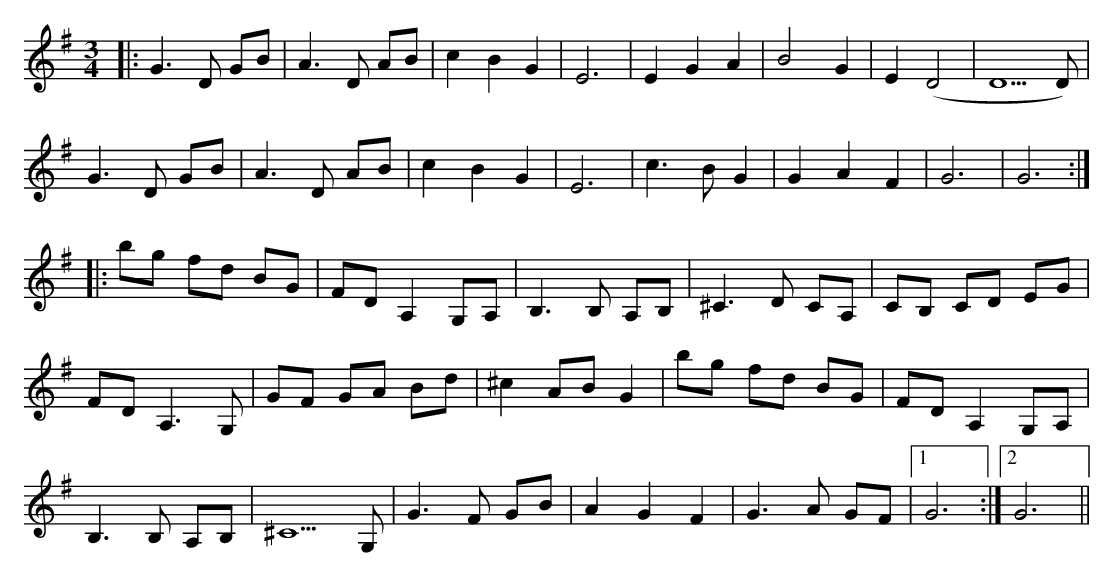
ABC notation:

X:1
M:3/4
K:G
|:G3 D GB|A3 D AB|c2 B2 G2|E6|E2 G2 A2|B4 G2|E2 (D4|D5D)|
G3 D GB|A3 D AB|c2 B2 G2|E6|c3 B G2|G2 A2 F2|G6|G6:|
|:bg fd BG|FD A,2 G,A,|B,3 B, A,B,|^C3 D CA,|CB, CD EG|
FD A,3 G,|GF GA Bd|^c2 AB G2|bg fd BG|FD A,2 G,A,|
B,3 B, A,B,|^C5 G,|G3 F GB|A2 G2 F2|G3 A GF|1 G6:|2 G6||
